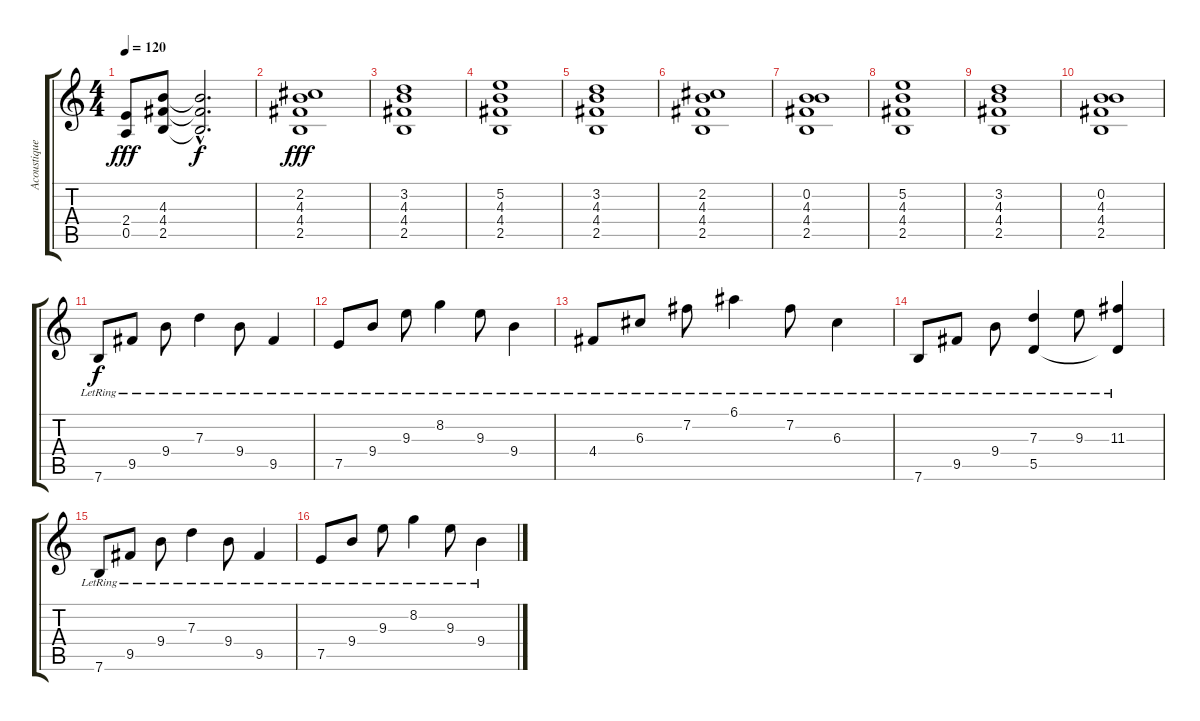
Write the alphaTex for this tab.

\track ("Acoustique" "Acoustique") {instrument acousticguitarsteel}
\staff {score tabs}
\tuning (E4 B3 G3 D3 A2 E2) {hide}
\ts (4 4)
\tempo 120
\clef g2
\ks c
(2.4 0.5).8{dy fff} (4.3 4.4 2.5).8 (4.3{hac t} 4.4{hac t} 2.5{hac t}).2{d dy f} |
(2.2 4.3 4.4 2.5).1{dy fff} |
(3.2 4.3 4.4 2.5).1 |
(5.2 4.3 4.4 2.5).1 |
(3.2 4.3 4.4 2.5).1 |
(2.2 4.3 4.4 2.5).1 |
(0.2 4.3 4.4 2.5).1 |
(5.2 4.3 4.4 2.5).1 |
(3.2 4.3 4.4 2.5).1 |
(0.2 4.3 4.4 2.5).1 |
7.6{lr}.8{dy f} 9.5{lr}.8 9.4{lr}.8 7.3{lr}.4 9.4{lr}.8 9.5{lr}.4 |
7.5{lr}.8 9.4{lr}.8 9.3{lr}.8 8.2{lr}.4 9.3{lr}.8 9.4{lr}.4 |
4.4{lr}.8 6.3{lr}.8 7.2{lr}.8 6.1{lr}.4 7.2{lr}.8 6.3{lr}.4 |
7.6{lr}.8 9.5{lr}.8 9.4{lr}.8 (7.3{lr} 5.5{lr}).4 9.3{lr}.8 (11.3{lr} 5.5{t}).4 |
7.6{lr}.8 9.5{lr}.8 9.4{lr}.8 7.3{lr}.4 9.4{lr}.8 9.5{lr}.4 |
7.5{lr}.8 9.4{lr}.8 9.3{lr}.8 8.2{lr}.4 9.3{lr}.8 9.4{lr}.4
